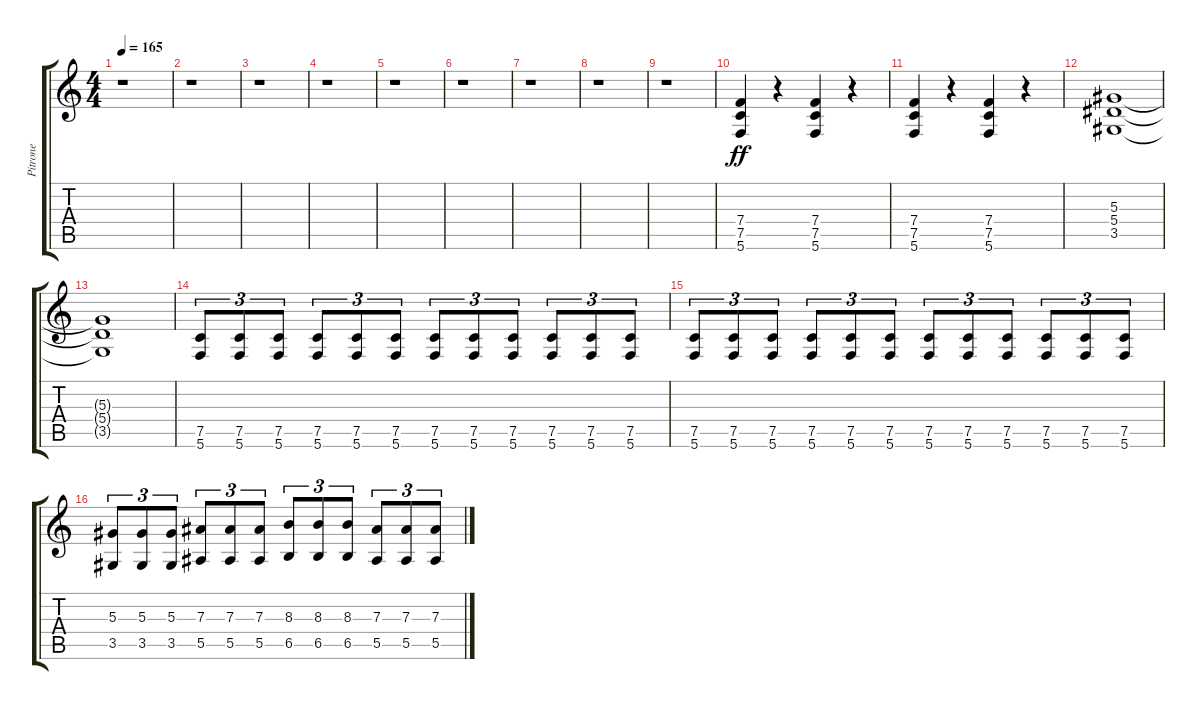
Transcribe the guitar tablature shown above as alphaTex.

\track ("Pitrone" "Pitrone") {instrument distortionguitar}
\staff {score tabs}
\tuning (C4 G3 Eb3 Bb2 F2 C2) {hide}
\ts (4 4)
\tempo 165
\clef g2
\ks c
r.1{dy ff} |
r.1 |
r.1 |
r.1 |
r.1 |
r.1 |
r.1 |
r.1 |
r.1 |
(7.4 7.5 5.6).4 r.4 (7.4 7.5 5.6).4 r.4 |
(7.4 7.5 5.6).4 r.4 (7.4 7.5 5.6).4 r.4 |
(5.3 5.4 3.5).1 |
(5.3{t} 5.4{t} 3.5{t}).1 |
(7.5 5.6).8{tu (3 2)} (7.5 5.6).8{tu (3 2)} (7.5 5.6).8{tu (3 2)} (7.5 5.6).8{tu (3 2)} (7.5 5.6).8{tu (3 2)} (7.5 5.6).8{tu (3 2)} (7.5 5.6).8{tu (3 2)} (7.5 5.6).8{tu (3 2)} (7.5 5.6).8{tu (3 2)} (7.5 5.6).8{tu (3 2)} (7.5 5.6).8{tu (3 2)} (7.5 5.6).8{tu (3 2)} |
(7.5 5.6).8{tu (3 2)} (7.5 5.6).8{tu (3 2)} (7.5 5.6).8{tu (3 2)} (7.5 5.6).8{tu (3 2)} (7.5 5.6).8{tu (3 2)} (7.5 5.6).8{tu (3 2)} (7.5 5.6).8{tu (3 2)} (7.5 5.6).8{tu (3 2)} (7.5 5.6).8{tu (3 2)} (7.5 5.6).8{tu (3 2)} (7.5 5.6).8{tu (3 2)} (7.5 5.6).8{tu (3 2)} |
(5.3 3.5).8{tu (3 2)} (5.3 3.5).8{tu (3 2)} (5.3 3.5).8{tu (3 2)} (7.3 5.5).8{tu (3 2)} (7.3 5.5).8{tu (3 2)} (7.3 5.5).8{tu (3 2)} (8.3 6.5).8{tu (3 2)} (8.3 6.5).8{tu (3 2)} (8.3 6.5).8{tu (3 2)} (7.3 5.5).8{tu (3 2)} (7.3 5.5).8{tu (3 2)} (7.3 5.5).8{tu (3 2)}
